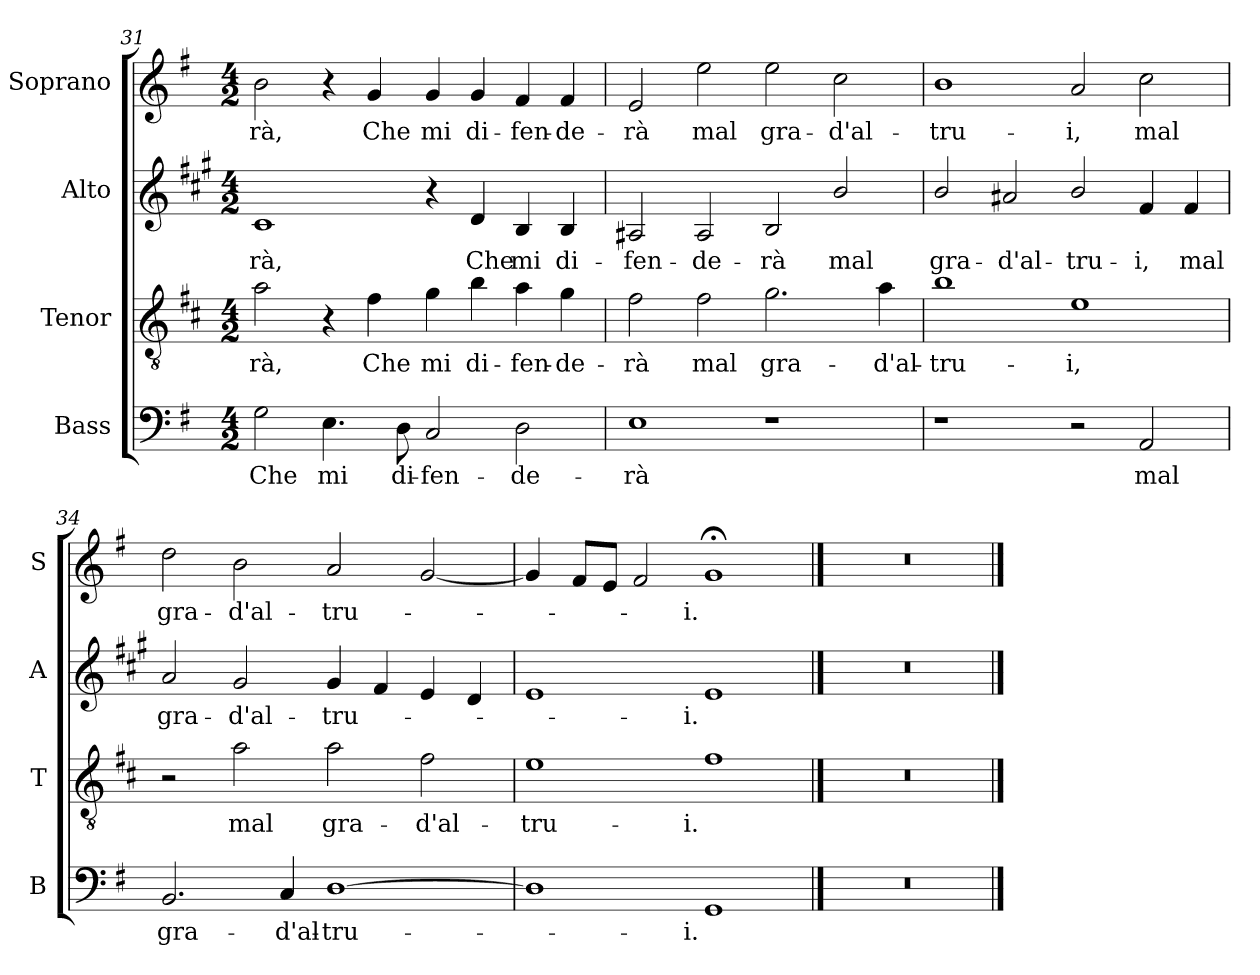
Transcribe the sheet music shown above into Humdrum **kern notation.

**kern	**text	**kern	**text	**kern	**text	**kern	**text
*part4	*part4	*part3	*part3	*part2	*part2	*part1	*part1
*staff4	*staff4	*staff3	*staff3	*staff2	*staff2	*staff1	*staff1
*I"Bass	*	*I"Tenor	*	*I"Alto	*	*I"Soprano	*
*I'B	*	*I'T	*	*I'A	*	*I'S	*
!!LO:LB:g=z
*clefF4	*	*clefGv2	*	*clefG2	*	*clefG2	*
*	*	*ITrd4c7	*	*ITrd1c2	*	*	*
*k[f#]	*	*k[f#]	*	*k[f#]	*	*k[f#]	*
*G:	*	*G:	*	*G:	*	*G:	*
*M4/2	*	*M4/2	*	*M4/2	*	*M4/2	*
=31	=31	=31	=31	=31	=31	=31	=31
!	!LO:LY:b	!	!LO:LY:b	!	!LO:LY:b	!	!LO:LY:b
2G\	Che	2d\	-rà,	1B	-rà,	2b\	-rà,
!	!LO:LY:b	!	!	!	!	!	!
4.E\	mi	4r	.	.	.	4r	.
!	!	!	!LO:LY:b	!	!	!	!LO:LY:b
.	.	4B\	Che	.	.	4g/	Che
!	!LO:LY:b	!	!	!	!	!	!
8D\	di-	.	.	.	.	.	.
!	!LO:LY:b	!	!LO:LY:b	!	!	!	!LO:LY:b
2C/	-fen-	4c\	mi	4r	.	4g/	mi
!	!	!	!LO:LY:b	!	!LO:LY:b	!	!LO:LY:b
.	.	4e\	di-	4c/	Che	4g/	di-
!	!LO:LY:b	!	!LO:LY:b	!	!LO:LY:b	!	!LO:LY:b
2D\	-de-	4d\	-fen-	4A/	mi	4f#/	-fen-
!	!	!	!LO:LY:b	!	!LO:LY:b	!	!LO:LY:b
.	.	4c\	-de-	4A/	di-	4f#/	-de-
=32	=32	=32	=32	=32	=32	=32	=32
!	!LO:LY:b	!	!LO:LY:b	!	!LO:LY:b	!	!LO:LY:b
1E	-rà	2B\	-rà	2G#X/	-fen-	2e/	-rà
!	!	!	!LO:LY:b	!	!LO:LY:b	!	!LO:LY:b
.	.	2B\	mal	2G#/	-de-	2ee\	mal
!	!	!	!LO:LY:b	!	!LO:LY:b	!	!LO:LY:b
1r	.	2.c\	gra-	2A/	-rà	2ee\	gra-
!	!	!	!	!	!LO:LY:b	!	!LO:LY:b
.	.	.	.	2a/	mal	2cc\	-d'al-
!	!	!	!LO:LY:b	!	!	!	!
.	.	4d\	-d'al-	.	.	.	.
=33	=33	=33	=33	=33	=33	=33	=33
!	!	!	!LO:LY:b	!	!LO:LY:b	!	!LO:LY:b
1r	.	1e	-tru-	2a/	gra-	1b	-tru-
!	!	!	!	!	!LO:LY:b	!	!
.	.	.	.	2g#X/	-d'al-	.	.
!	!	!	!LO:LY:b	!	!LO:LY:b	!	!LO:LY:b
2r	.	1A	-i,	2a/	-tru-	2a/	-i,
!	!LO:LY:b	!	!	!	!LO:LY:b	!	!LO:LY:b
2AA/	mal	.	.	4e/	-i,	2cc\	mal
!	!	!	!	!	!LO:LY:b	!	!
.	.	.	.	4e/	mal	.	.
!!LO:LB:g=z
=34	=34	=34	=34	=34	=34	=34	=34
!	!LO:LY:b	!	!	!	!LO:LY:b	!	!LO:LY:b
2.BB/	gra-	2r	.	2g/	gra-	2dd\	gra-
!	!	!	!LO:LY:b	!	!LO:LY:b	!	!LO:LY:b
.	.	2d\	mal	2f#/	-d'al-	2b\	-d'al-
!	!LO:LY:b	!	!	!	!	!	!
4C/	-d'al-	.	.	.	.	.	.
!	!LO:LY:b	!	!LO:LY:b	!	!LO:LY:b	!	!LO:LY:b
[1D	-tru-	2d\	gra-	4f#/	-tru-	2a/	-tru-
.	.	.	.	4e/	.	.	.
!	!	!	!LO:LY:b	!	!	!	!
.	.	2B\	-d'al-	4d/	.	[2g/	.
.	.	.	.	4c/	.	.	.
=35	=35	=35	=35	=35	=35	=35	=35
!	!	!	!LO:LY:b	!	!	!	!
1D]	.	1A	-tru-	1d	.	4g/]	.
.	.	.	.	.	.	8f#/L	.
.	.	.	.	.	.	8e/J	.
.	.	.	.	.	.	2f#/	.
!	!LO:LY:b	!	!LO:LY:b	!	!LO:LY:b	!	!LO:LY:b
1GG	-i.	1B	-i.	1d	-i.	1g;<	-i.
==36	==36	==36	==36	==36	==36	==36	==36
0r	.	0r	.	0r	.	0r	.
==	==	==	==	==	==	==	==
*-	*-	*-	*-	*-	*-	*-	*-
